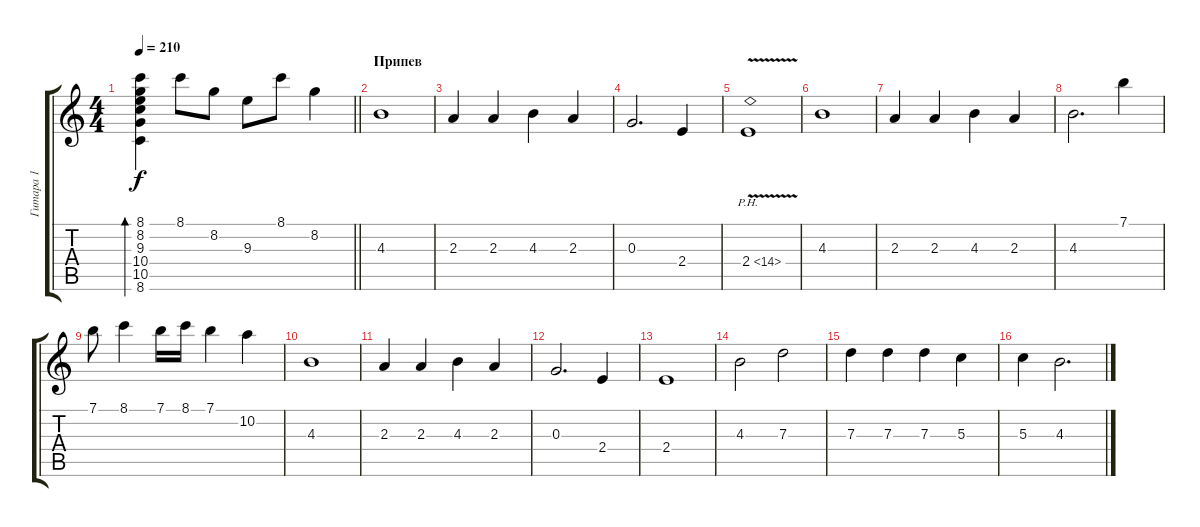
\track ("Гитара 1" "Гитара 1") {instrument electricguitarjazz}
\staff {score tabs}
\tuning (E4 B3 G3 D3 A2 E2) {hide}
\ts (4 4)
\tempo 210
\clef g2
\barLineRight lightlight
\ks c
(8.1 8.2 9.3 10.4 10.5 8.6).4{bd 60 dy f} 8.1.8 8.2.8 9.3.8 8.1.8 8.2.4 |
\section ("" "Припев")
4.3.1{instrument overdrivenguitar} |
2.3.4 2.3.4 4.3.4 2.3.4 |
0.3.2{d} 2.4.4 |
2.4{ph 12 v}.1 |
4.3.1{instrument overdrivenguitar} |
2.3.4 2.3.4 4.3.4 2.3.4 |
4.3.2{d} 7.1.4 |
7.1.8 8.1.4 7.1.16 8.1.16 7.1.4 10.2.4 |
4.3.1{instrument overdrivenguitar} |
2.3.4 2.3.4 4.3.4 2.3.4 |
0.3.2{d} 2.4.4 |
2.4.1 |
4.3.2 7.3.2 |
7.3.4 7.3.4 7.3.4 5.3.4 |
5.3.4 4.3.2{d}
